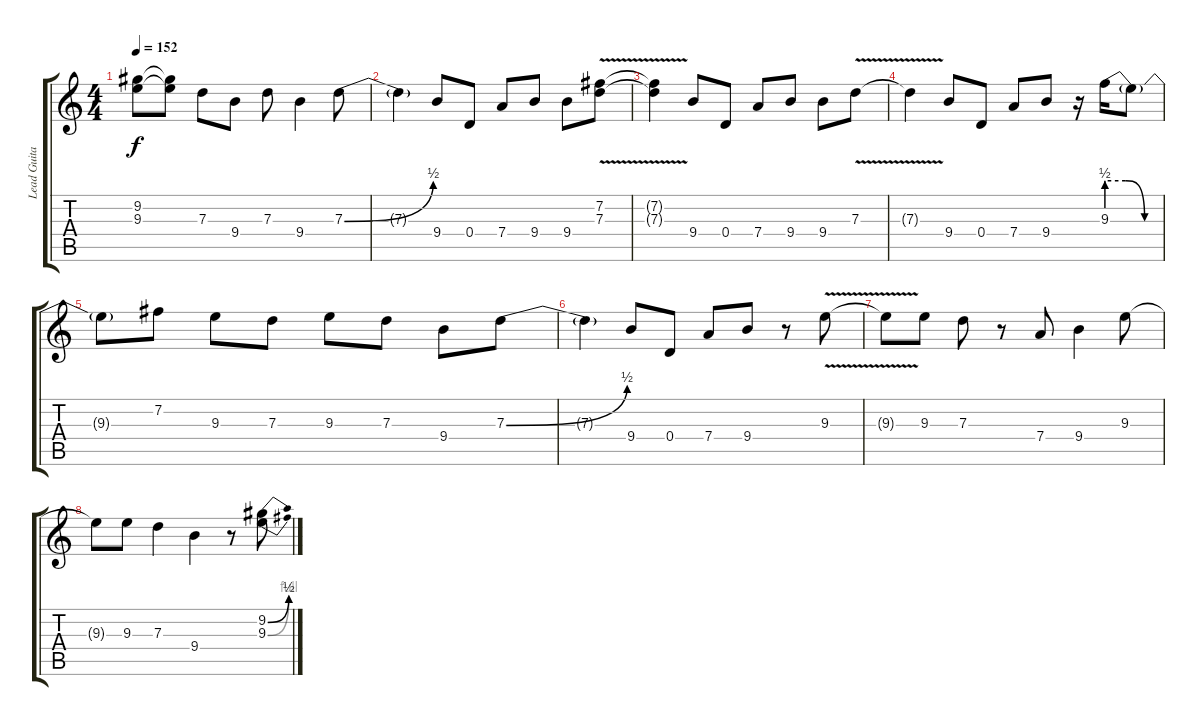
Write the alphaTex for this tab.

\track ("Lead Guitar" "Lead Guita") {instrument overdrivenguitar}
\staff {score tabs}
\tuning (E4 B3 G3 D3 A2 E2) {hide}
\ts (4 4)
\tempo 152
\clef g2
\ks c
(9.2{t} 9.3{t}).8{dy f} (9.2{t} 9.3{t}).8 7.3.8 9.4.8 7.3.8 9.4.4 7.3{be (bend 0 0 60 2)}.8 |
7.3{t}.4 9.4.8 0.4.8 7.4.8 9.4.8 9.4.8 (7.2{v} 7.3{v}).8 |
(7.2{t} 7.3{t}).4 9.4.8 0.4.8 7.4.8 9.4.8 9.4.8 7.3{v}.8 |
7.3{t}.4 9.4.8 0.4.8 7.4.8 9.4.8 r.16 9.3{be (custom 0 2 20 2 40 0 60 0)}.16 9.3{t}.8 |
9.3{t}.8 7.2.8 9.3.8 7.3.8 9.3.8 7.3.8 9.4.8 7.3{be (bend 0 0 60 2)}.8 |
7.3{t}.4 9.4.8 0.4.8 7.4.8 9.4.8 r.8 9.3{v}.8 |
9.3{t}.8 9.3.8 7.3.8 r.8 7.4.8 9.4.4 9.3.8 |
9.3{t}.8 9.3.8 7.3.4 9.4.4 r.8 (9.2{be (bend 0 0 60 2)} 9.3{be (bend 0 0 60 4)}).8
